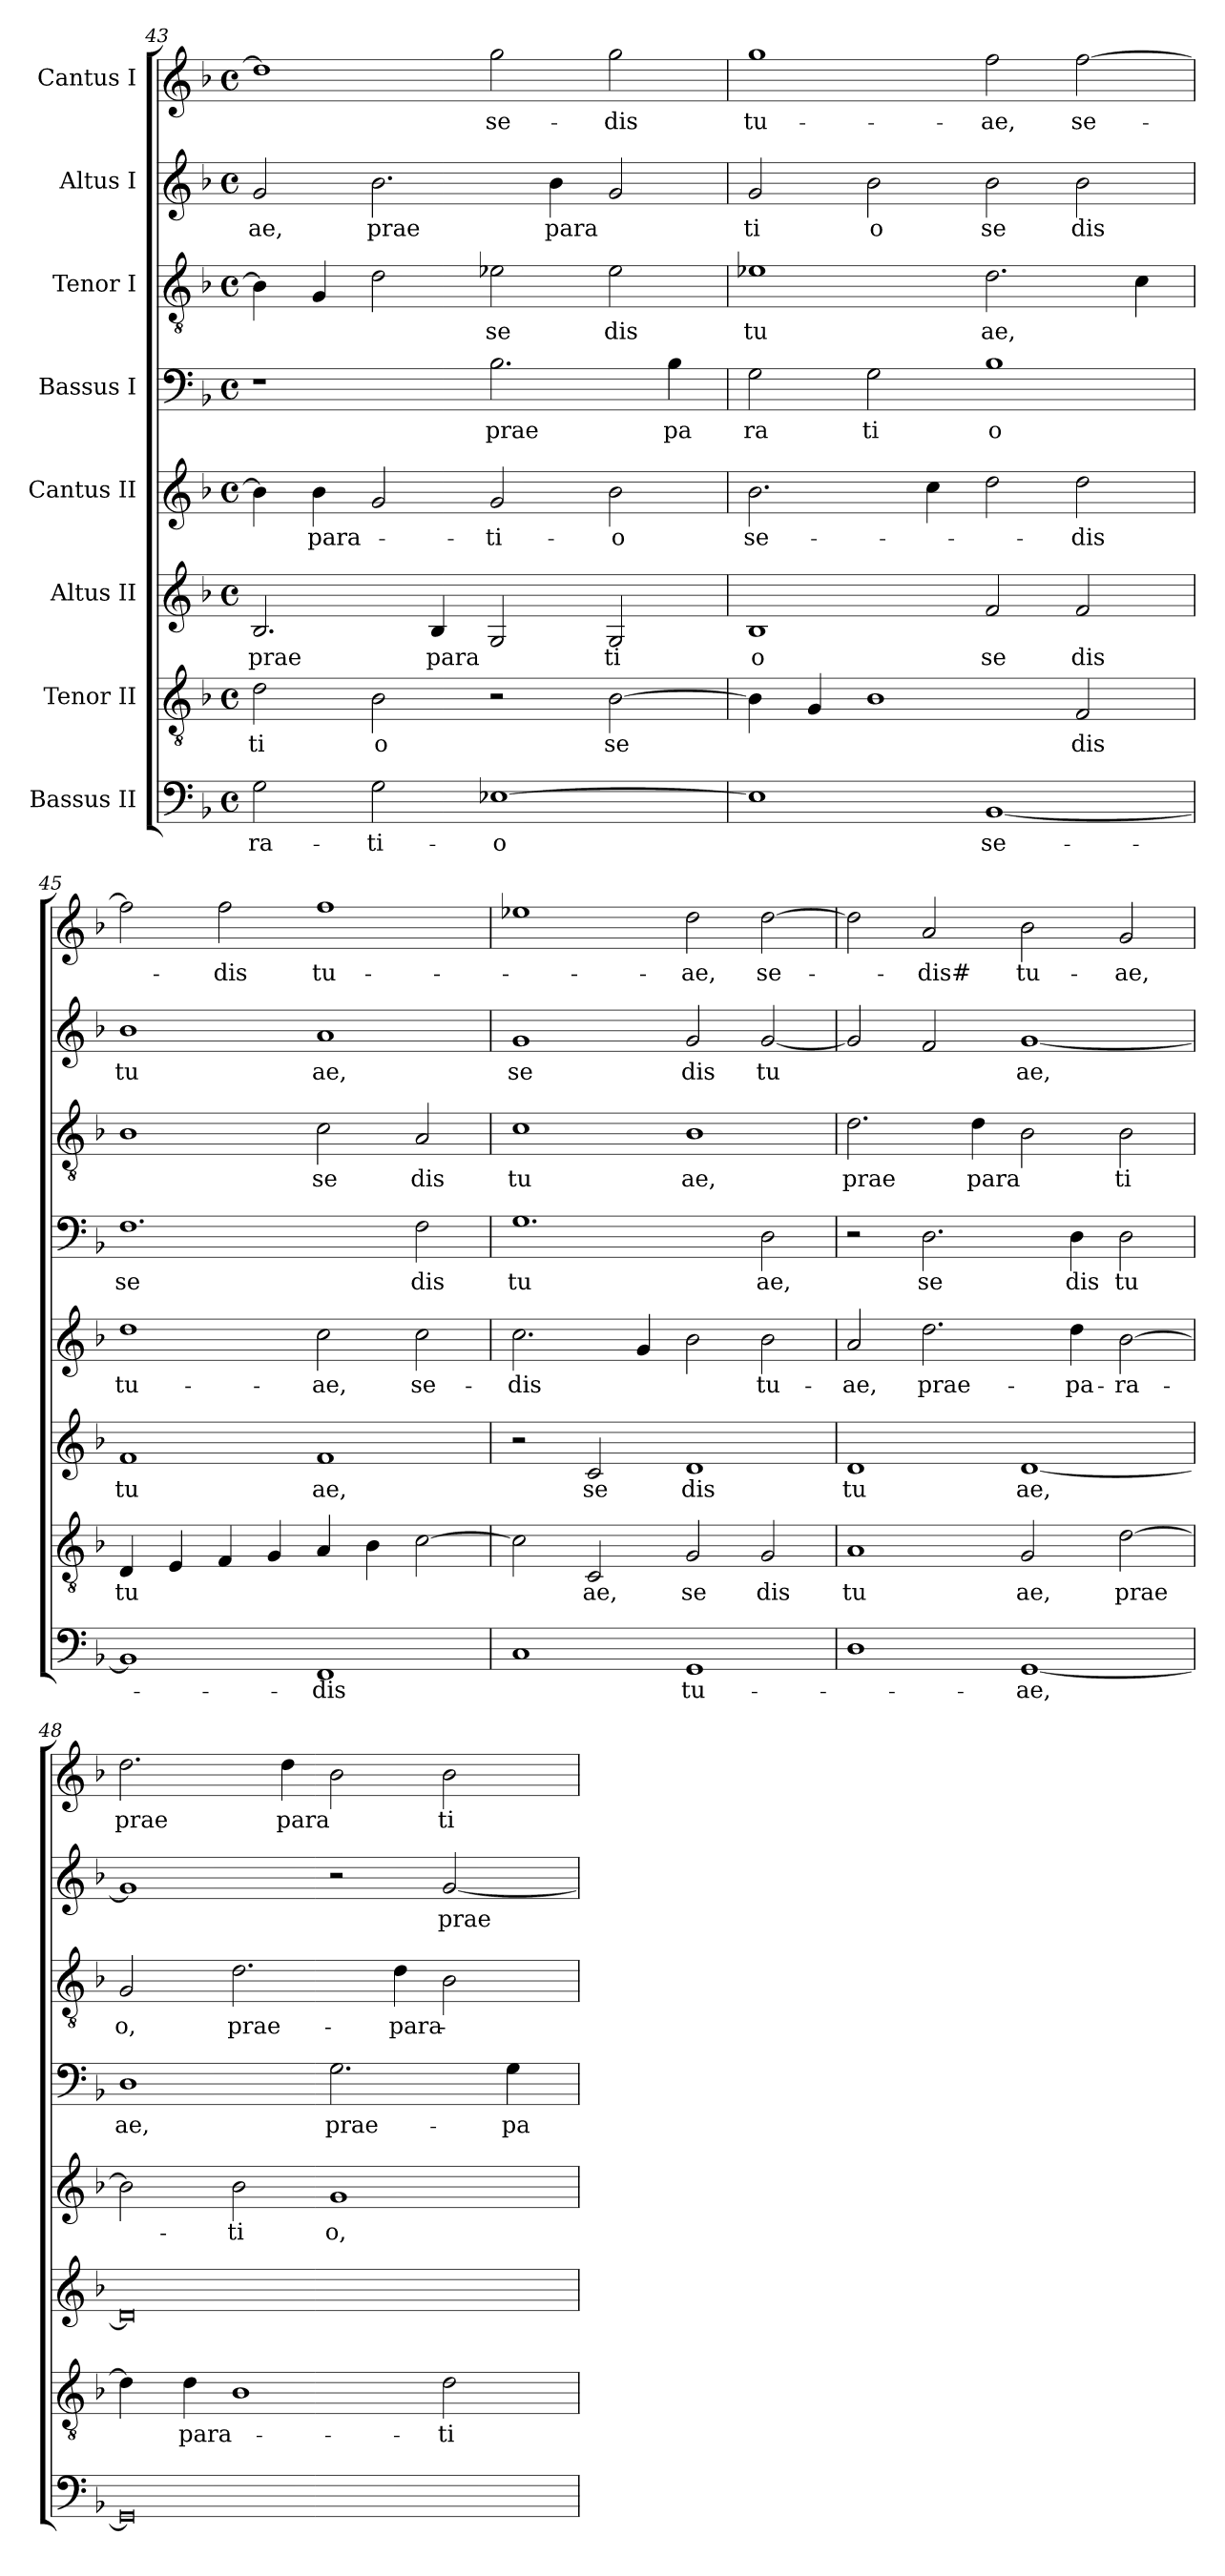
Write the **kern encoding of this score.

**kern	**text	**kern	**text	**kern	**text	**kern	**text	**kern	**text	**kern	**text	**kern	**text	**kern	**text
*part8	*part8	*part7	*part7	*part6	*part6	*part5	*part5	*part4	*part4	*part3	*part3	*part2	*part2	*part1	*part1
*staff8	*staff8	*staff7	*staff7	*staff6	*staff6	*staff5	*staff5	*staff4	*staff4	*staff3	*staff3	*staff2	*staff2	*staff1	*staff1
*I"Bassus II	*	*I"Tenor II	*	*I"Altus II	*	*I"Cantus II	*	*I"Bassus I	*	*I"Tenor I	*	*I"Altus I	*	*I"Cantus I	*
*clefF4	*	*clefGv2	*	*clefG2	*	*clefG2	*	*clefF4	*	*clefGv2	*	*clefG2	*	*clefG2	*
*k[b-]	*	*k[b-]	*	*k[b-]	*	*k[b-]	*	*k[b-]	*	*k[b-]	*	*k[b-]	*	*k[b-]	*
*F:	*	*F:	*	*F:	*	*F:	*	*F:	*	*F:	*	*F:	*	*F:	*
*M4/4	*	*M4/4	*	*M4/4	*	*M4/4	*	*M4/4	*	*M4/4	*	*M4/4	*	*M4/4	*
*met(c)	*	*met(c)	*	*met(c)	*	*met(c)	*	*met(c)	*	*met(c)	*	*met(c)	*	*met(c)	*
=43	=43	=43	=43	=43	=43	=43	=43	=43	=43	=43	=43	=43	=43	=43	=43
!	!LO:LY:b:cj	!	!LO:LY:b:cj	!	!LO:LY:b:cj	!	!	!	!	!	!	!	!LO:LY:b:cj	!	!
2G\	-ra-	2d\	ti	2.B-/	prae	4b-\]	.	1r	.	4B-\]	.	2g/	ae,	1dd]	.
!	!	!	!	!	!	!	!LO:LY:b:cj	!	!	!	!	!	!	!	!
.	.	.	.	.	.	4b-\	-para-	.	.	4G/	.	.	.	.	.
!	!LO:LY:b:cj	!	!LO:LY:b:cj	!	!	!	!	!	!	!	!	!	!LO:LY:b:cj	!	!
2G\	-ti-	2B-\	o	.	.	2g/	.	.	.	2d\	.	2.b-\	prae	.	.
!	!	!	!	!	!LO:LY:b:cj	!	!	!	!	!	!	!	!	!	!
.	.	.	.	4B-/	para	.	.	.	.	.	.	.	.	.	.
!	!LO:LY:b:rj	!	!	!	!	!	!LO:LY:b:cj	!	!LO:LY:b:cj	!	!LO:LY:b:cj	!	!	!	!LO:LY:b:cj
[>1E-X	-o	2r	.	2G/	.	2g/	-ti-	2.B-\	prae	2e-X\	se	.	.	2gg\	se-
!	!	!	!	!	!	!	!	!	!	!	!	!	!LO:LY:b:cj	!	!
.	.	.	.	.	.	.	.	.	.	.	.	4b-\	para	.	.
!	!	!	!LO:LY:b:cj	!	!LO:LY:b:cj	!	!LO:LY:b:cj	!	!	!	!LO:LY:b:cj	!	!	!	!LO:LY:b:cj
.	.	[>2B-\	se	2G/	ti	2b-\	-o	.	.	2e-\	dis	2g/	.	2gg\	-dis
!	!	!	!	!	!	!	!	!	!LO:LY:b:cj	!	!	!	!	!	!
.	.	.	.	.	.	.	.	4B-\	pa	.	.	.	.	.	.
=44	=44	=44	=44	=44	=44	=44	=44	=44	=44	=44	=44	=44	=44	=44	=44
!	!	!	!	!	!LO:LY:b:cj	!	!LO:LY:b:cj	!	!LO:LY:b:cj	!	!LO:LY:b:cj	!	!LO:LY:b:cj	!	!LO:LY:b:cj
1E-]	.	4B-\]	.	1B-	o	2.b-\	se-	2G\	ra	1e-X	tu	2g/	ti	1gg	tu-
.	.	4G/	.	.	.	.	.	.	.	.	.	.	.	.	.
!	!	!	!	!	!	!	!	!	!LO:LY:b:cj	!	!	!	!LO:LY:b:cj	!	!
.	.	1B-	.	.	.	.	.	2G\	ti	.	.	2b-\	o	.	.
.	.	.	.	.	.	4cc\	.	.	.	.	.	.	.	.	.
!	!LO:LY:b:cj	!	!	!	!LO:LY:b:cj	!	!	!	!LO:LY:b:cj	!	!LO:LY:b	!	!LO:LY:b:cj	!	!LO:LY:b:cj
[<1BB-	se-	.	.	2f/	se	2dd\	.	1B-	o	2.d\	ae,	2b-\	se	2ff\	-ae,
!	!	!	!LO:LY:b:cj	!	!LO:LY:b:cj	!	!LO:LY:b:cj	!	!	!	!	!	!LO:LY:b:cj	!	!LO:LY:b:cj
.	.	2F/	dis	2f/	dis	2dd\	-dis	.	.	.	.	2b-\	dis	[>2ff\	se-
.	.	.	.	.	.	.	.	.	.	4c\	.	.	.	.	.
=45	=45	=45	=45	=45	=45	=45	=45	=45	=45	=45	=45	=45	=45	=45	=45
!	!	!	!LO:LY:b:cj	!	!LO:LY:b:cj	!	!LO:LY:b:cj	!	!LO:LY:b:cj	!	!	!	!LO:LY:b:cj	!	!
1BB-]	.	4D/	tu	1f	tu	1dd	tu-	1.F	se	1B-	.	1b-	tu	2ff\]	.
.	.	4E/	.	.	.	.	.	.	.	.	.	.	.	.	.
!	!	!	!	!	!	!	!	!	!	!	!	!	!	!	!LO:LY:b:cj
.	.	4F/	.	.	.	.	.	.	.	.	.	.	.	2ff\	-dis
.	.	4G/	.	.	.	.	.	.	.	.	.	.	.	.	.
!	!LO:LY:b:cj	!	!	!	!LO:LY:b:cj	!	!LO:LY:b:cj	!	!	!	!LO:LY:b:cj	!	!LO:LY:b:cj	!	!LO:LY:b:cj
1FF	-dis	4A/	.	1f	ae,	2cc\	-ae,	.	.	2c\	se	1a	ae,	1ff	tu-
.	.	4B-\	.	.	.	.	.	.	.	.	.	.	.	.	.
!	!	!	!	!	!	!	!LO:LY:b:cj	!	!LO:LY:b:cj	!	!LO:LY:b:cj	!	!	!	!
.	.	[>2c\	.	.	.	2cc\	se-	2F\	dis	2A/	dis	.	.	.	.
=46	=46	=46	=46	=46	=46	=46	=46	=46	=46	=46	=46	=46	=46	=46	=46
!	!	!	!	!	!	!	!LO:LY:b	!	!LO:LY:b:cj	!	!LO:LY:b:cj	!	!LO:LY:b:cj	!	!
1C	.	2c\]	.	2r	.	2.cc\	-dis	1.G	tu	1c	tu	1g	se	1ee-X	.
!	!	!	!LO:LY:b:cj	!	!LO:LY:b:cj	!	!	!	!	!	!	!	!	!	!
.	.	2C/	ae,	2c/	se	.	.	.	.	.	.	.	.	.	.
.	.	.	.	.	.	4g/	.	.	.	.	.	.	.	.	.
!	!LO:LY:b:cj	!	!LO:LY:b:cj	!	!LO:LY:b:cj	!	!	!	!	!	!LO:LY:b:cj	!	!LO:LY:b:cj	!	!LO:LY:b:cj
1GG	tu-	2G/	se	1d	dis	2b-\	.	.	.	1B-	ae,	2g/	dis	2dd\	-ae,
!	!	!	!LO:LY:b:cj	!	!	!	!LO:LY:b:cj	!	!LO:LY:b:cj	!	!	!	!LO:LY:b:cj	!	!LO:LY:b:cj
.	.	2G/	dis	.	.	2b-\	tu-	2D\	ae,	.	.	[<2g/	tu	[>2dd\	se-
=47	=47	=47	=47	=47	=47	=47	=47	=47	=47	=47	=47	=47	=47	=47	=47
!	!	!	!LO:LY:b:cj	!	!LO:LY:b:cj	!	!LO:LY:b:cj	!	!	!	!LO:LY:b:cj	!	!	!	!
1D	.	1A	tu	1d	tu	2a/	-ae,	2r	.	2.d\	prae	2g/]	.	2dd\]	.
!	!	!	!	!	!	!	!LO:LY:b:cj	!	!LO:LY:b:cj	!	!	!	!	!	!LO:LY:b:rj
.	.	.	.	.	.	2.dd\	prae-	2.D\	se	.	.	2f/	.	2a/	-dis#
!	!	!	!	!	!	!	!	!	!	!	!LO:LY:b:cj	!	!	!	!
.	.	.	.	.	.	.	.	.	.	4d\	para	.	.	.	.
!	!LO:LY:b:cj	!	!LO:LY:b:cj	!	!LO:LY:b:cj	!	!	!	!	!	!	!	!LO:LY:b:cj	!	!LO:LY:b:cj
[>1GG	-ae,	2G/	ae,	[>1d	ae,	.	.	.	.	2B-\	.	[>1g	ae,	2b-\	tu-
!	!	!	!	!	!	!	!LO:LY:b:cj	!	!LO:LY:b:cj	!	!	!	!	!	!
.	.	.	.	.	.	4dd\	-pa-	4D\	dis	.	.	.	.	.	.
!	!	!	!LO:LY:b	!	!	!	!LO:LY:b:cj	!	!LO:LY:b:cj	!	!LO:LY:b:cj	!	!	!	!LO:LY:b:cj
.	.	[>2d\	prae	.	.	[>2b-\	-ra-	2D\	tu	2B-\	ti	.	.	2g/	-ae,
!!LO:PB:g=z
=48	=48	=48	=48	=48	=48	=48	=48	=48	=48	=48	=48	=48	=48	=48	=48
!	!	!	!	!	!	!	!	!	!LO:LY:b:cj	!	!LO:LY:b:cj	!	!	!	!LO:LY:b:cj
*	*	*	*	*	*	*^	*	*	*	*	*	*	*	*	*
0GG]	.	4d\]	.	0d]	.	2b-\]	16.ryy	.	1D	ae,	2G/	o,	1g]	.	2.dd\	prae
.	.	.	.	.	.	.	1ryy	.	.	.	.	.	.	.	.	.
!	!	!	!LO:LY:b:cj	!	!	!	!	!	!	!	!	!	!	!	!	!
.	.	4d\	para-	.	.	.	.	.	.	.	.	.	.	.	.	.
!	!	!	!	!	!	!	!	!LO:LY:b:cj	!	!	!	!LO:LY:b:cj	!	!	!	!
.	.	1B-	.	.	.	2b-\	.	-ti	.	.	2.d\	prae-	.	.	.	.
!	!	!	!	!	!	!	!	!	!	!	!	!	!	!	!	!LO:LY:b:cj
.	.	.	.	.	.	.	.	.	.	.	.	.	.	.	4dd\	para
!	!	!	!	!	!	!	!	!LO:LY:b:cj	!	!LO:LY:b:cj	!	!	!	!	!	!
.	.	.	.	.	.	1g	.	o,	2.G\	prae-	.	.	2r	.	2b-\	.
.	.	.	.	.	.	.	2ryy	.	.	.	.	.	.	.	.	.
!	!	!	!	!	!	!	!	!	!	!	!	!LO:LY:b:cj	!	!	!	!
.	.	.	.	.	.	.	.	.	.	.	4d\	-para-	.	.	.	.
!	!	!	!LO:LY:b:cj	!	!	!	!	!	!	!	!	!	!	!LO:LY:b	!	!LO:LY:b:cj
.	.	2d\	-ti-	.	.	.	.	.	.	.	2B-\	.	[<2g/	prae	2b-\	ti
.	.	.	.	.	.	.	4ryy	.	.	.	.	.	.	.	.	.
!	!	!	!	!	!	!	!	!	!	!LO:LY:b:cj	!	!	!	!	!	!
.	.	.	.	.	.	.	.	.	4G\	-pa-	.	.	.	.	.	.
.	.	.	.	.	.	.	8ryy	.	.	.	.	.	.	.	.	.
.	.	.	.	.	.	.	32ryy	.	.	.	.	.	.	.	.	.
*	*	*	*	*	*	*v	*v	*	*	*	*	*	*	*	*	*
=	=	=	=	=	=	=	=	=	=	=	=	=	=	=	=
*-	*-	*-	*-	*-	*-	*-	*-	*-	*-	*-	*-	*-	*-	*-	*-
